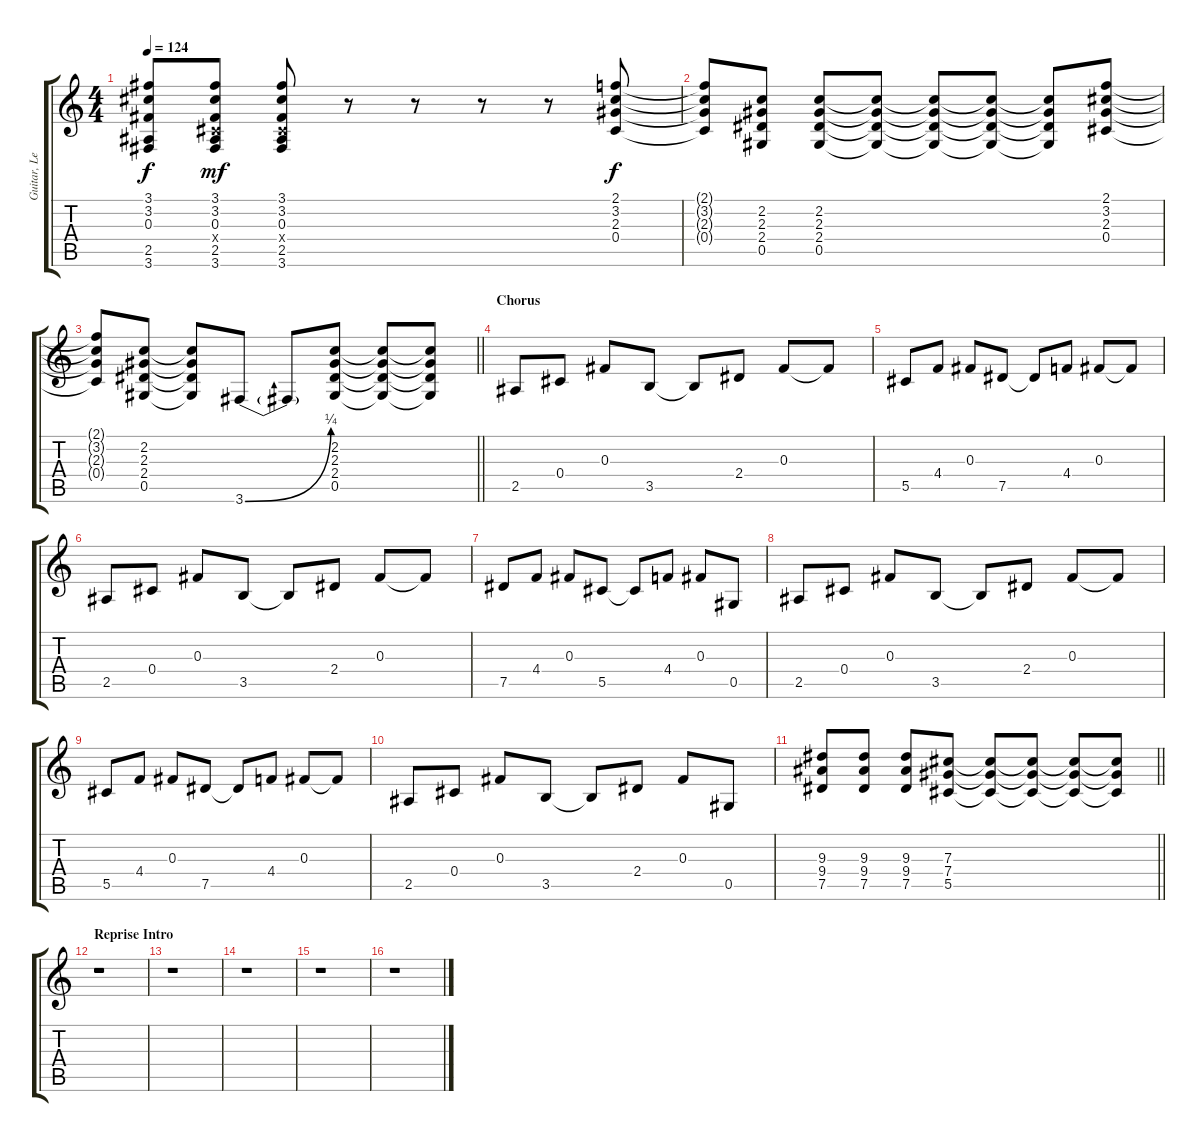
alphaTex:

\track ("Guitar, Lead" "Guitar, Le") {instrument distortionguitar}
\staff {score tabs}
\tuning (Eb4 Bb3 Gb3 Db3 Ab2 Eb2) {hide}
\ts (4 4)
\tempo 124
\clef g2
\ks c
(3.1{t} 3.2{t} 0.3{t} 2.5{t} 3.6{t}).8{dy f} (3.1 3.2 0.3 0.4{x} 2.5 3.6).8{dy mf} (3.1 3.2 0.3 0.4{x} 2.5 3.6).8 r.8 r.8 r.8 r.8 (2.1 3.2 2.3 0.4).8{dy f} |
(2.1{t} 3.2{t} 2.3{t} 0.4{t}).8 (2.2 2.3 2.4 0.5).8 (2.2 2.3 2.4 0.5).8 (2.2{t} 2.3{t} 2.4{t} 0.5{t}).8 (2.2{t} 2.3{t} 2.4{t} 0.5{t}).8 (2.2{t} 2.3{t} 2.4{t} 0.5{t}).8 (2.2{t} 2.3{t} 2.4{t} 0.5{t}).8 (2.1 3.2 2.3 0.4).8 |
\barLineRight lightlight
(2.1{t} 3.2{t} 2.3{t} 0.4{t}).8 (2.2 2.3 2.4 0.5).8 (2.2{t} 2.3{t} 2.4{t} 0.5{t}).8 3.6{be (bend 0 0 60 1)}.8 3.6{t}.8 (2.2 2.3 2.4 0.5).8 (2.2{t} 2.3{t} 2.4{t} 0.5{t}).8 (2.2{t} 2.3{t} 2.4{t} 0.5{t}).8 |
\section ("" "Chorus")
2.5.8 0.4.8 0.3.8 3.5.8 3.5{t}.8 2.4.8 0.3.8 0.3{t}.8 |
5.5.8 4.4.8 0.3.8 7.5.8 7.5{t}.8 4.4.8 0.3.8 0.3{t}.8 |
2.5.8 0.4.8 0.3.8 3.5.8 3.5{t}.8 2.4.8 0.3.8 0.3{t}.8 |
7.5.8 4.4.8 0.3.8 5.5.8 5.5{t}.8 4.4.8 0.3.8 0.5.8 |
2.5.8 0.4.8 0.3.8 3.5.8 3.5{t}.8 2.4.8 0.3.8 0.3{t}.8 |
5.5.8 4.4.8 0.3.8 7.5.8 7.5{t}.8 4.4.8 0.3.8 0.3{t}.8 |
2.5.8 0.4.8 0.3.8 3.5.8 3.5{t}.8 2.4.8 0.3.8 0.5.8 |
\barLineRight lightlight
(9.3 9.4 7.5).8 (9.3 9.4 7.5).8 (9.3 9.4 7.5).8 (7.3 7.4 5.5).8 (7.3{t} 7.4{t} 5.5{t}).8 (7.3{t} 7.4{t} 5.5{t}).8 (7.3{t} 7.4{t} 5.5{t}).8 (7.3{t} 7.4{t} 5.5{t}).8 |
\section ("" "Reprise Intro")
r.1 |
r.1 |
r.1 |
r.1 |
r.1
